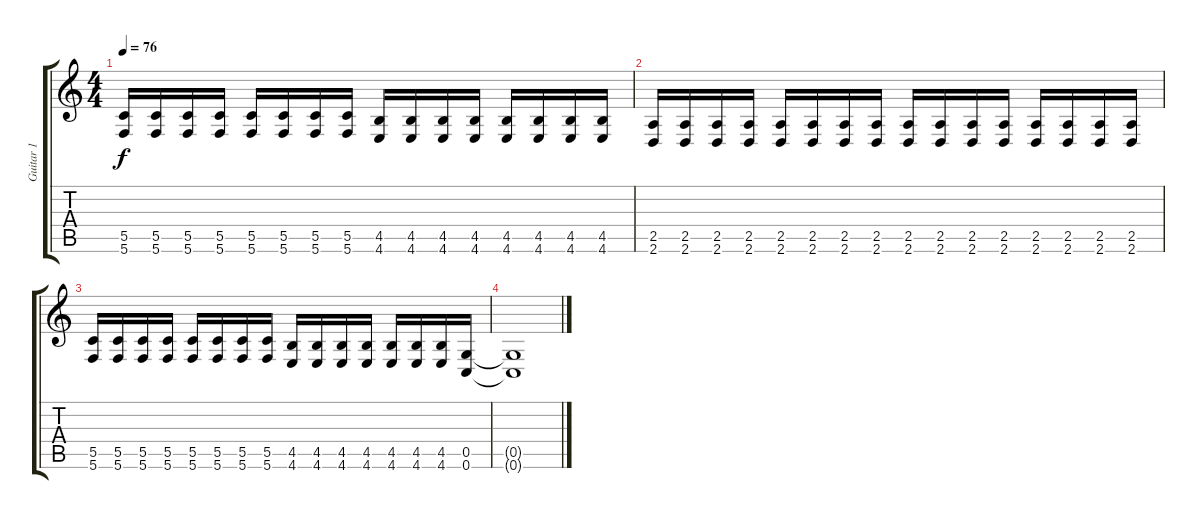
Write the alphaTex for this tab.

\track ("Guitar 1" "Guitar 1") {instrument overdrivenguitar}
\staff {score tabs}
\tuning (E4 C4 G3 C3 G2 C2) {hide}
\ts (4 4)
\tempo 76
\clef g2
\ks c
(5.5 5.6).16{dy f} (5.5 5.6).16 (5.5 5.6).16 (5.5 5.6).16 (5.5 5.6).16 (5.5 5.6).16 (5.5 5.6).16 (5.5 5.6).16 (4.5 4.6).16 (4.5 4.6).16 (4.5 4.6).16 (4.5 4.6).16 (4.5 4.6).16 (4.5 4.6).16 (4.5 4.6).16 (4.5 4.6).16 |
(2.5 2.6).16 (2.5 2.6).16 (2.5 2.6).16 (2.5 2.6).16 (2.5 2.6).16 (2.5 2.6).16 (2.5 2.6).16 (2.5 2.6).16 (2.5 2.6).16 (2.5 2.6).16 (2.5 2.6).16 (2.5 2.6).16 (2.5 2.6).16 (2.5 2.6).16 (2.5 2.6).16 (2.5 2.6).16 |
(5.5 5.6).16 (5.5 5.6).16 (5.5 5.6).16 (5.5 5.6).16 (5.5 5.6).16 (5.5 5.6).16 (5.5 5.6).16 (5.5 5.6).16 (4.5 4.6).16 (4.5 4.6).16 (4.5 4.6).16 (4.5 4.6).16 (4.5 4.6).16 (4.5 4.6).16 (4.5 4.6).16 (0.5 0.6).16 |
(0.5{t} 0.6{t}).1
